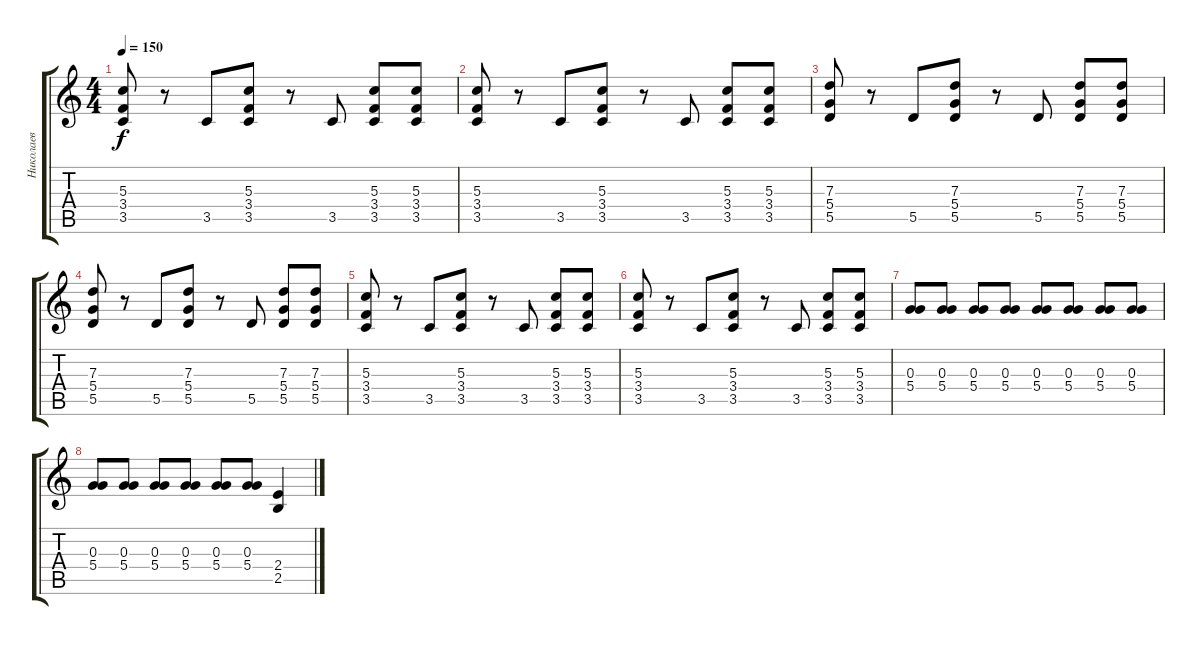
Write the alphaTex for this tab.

\track ("Николаев" "Николаев") {instrument overdrivenguitar}
\staff {score tabs}
\tuning (E4 B3 G3 D3 A2 E2) {hide}
\ts (4 4)
\tempo 150
\clef g2
\ks c
(5.3 3.4 3.5).8{dy f} r.8 3.5.8 (5.3 3.4 3.5).8 r.8 3.5.8 (5.3 3.4 3.5).8 (5.3 3.4 3.5).8 |
(5.3 3.4 3.5).8 r.8 3.5.8 (5.3 3.4 3.5).8 r.8 3.5.8 (5.3 3.4 3.5).8 (5.3 3.4 3.5).8 |
(7.3 5.4 5.5).8 r.8 5.5.8 (7.3 5.4 5.5).8 r.8 5.5.8 (7.3 5.4 5.5).8 (7.3 5.4 5.5).8 |
(7.3 5.4 5.5).8 r.8 5.5.8 (7.3 5.4 5.5).8 r.8 5.5.8 (7.3 5.4 5.5).8 (7.3 5.4 5.5).8 |
(5.3 3.4 3.5).8 r.8 3.5.8 (5.3 3.4 3.5).8 r.8 3.5.8 (5.3 3.4 3.5).8 (5.3 3.4 3.5).8 |
(5.3 3.4 3.5).8 r.8 3.5.8 (5.3 3.4 3.5).8 r.8 3.5.8 (5.3 3.4 3.5).8 (5.3 3.4 3.5).8 |
(0.3 5.4).8 (0.3 5.4).8 (0.3 5.4).8 (0.3 5.4).8 (0.3 5.4).8 (0.3 5.4).8 (0.3 5.4).8 (0.3 5.4).8 |
(0.3 5.4).8 (0.3 5.4).8 (0.3 5.4).8 (0.3 5.4).8 (0.3 5.4).8 (0.3 5.4).8 (2.4 2.5).4
